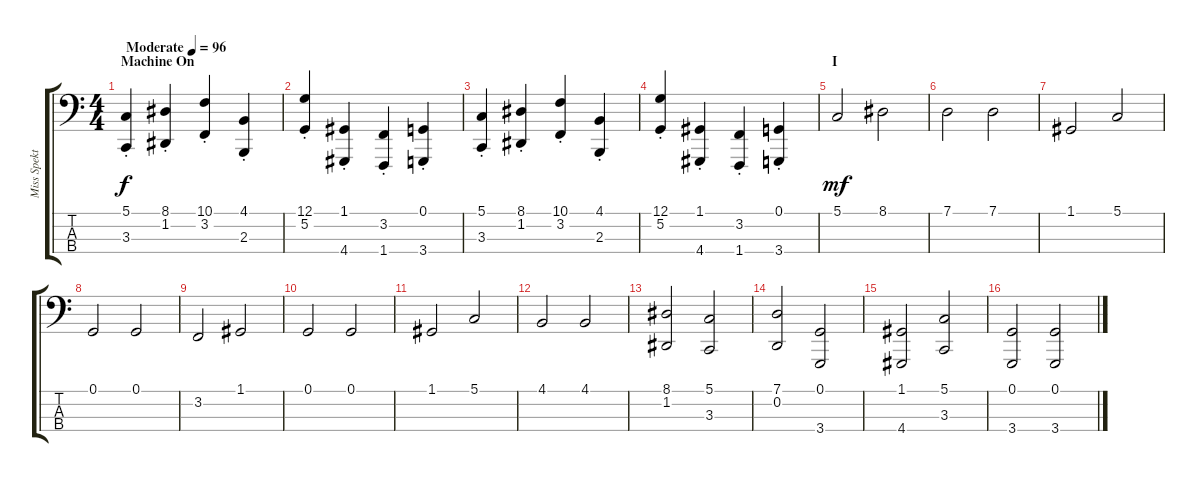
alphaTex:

\track ("Miss Spektor's Left" "Miss Spekt") {instrument acousticgrandpiano}
\staff {score tabs}
\tuning (G2 D2 A1 E1) {hide}
\ts (4 4)
\section ("" "Machine On")
\tempo (96 "Moderate")
\clef f4
\ks c
(5.1{st} 3.3{st}).4{dy f instrument acousticgrandpiano} (8.1{st} 1.2{st}).4 (10.1{st} 3.2{st}).4 (4.1{st} 2.3{st}).4 |
(12.1{st} 5.2{st}).4 (1.1{st} 4.4{st}).4 (3.2{st} 1.4{st}).4 (0.1{st} 3.4{st}).4 |
(5.1{st} 3.3{st}).4 (8.1{st} 1.2{st}).4 (10.1{st} 3.2{st}).4 (4.1{st} 2.3{st}).4 |
(12.1{st} 5.2{st}).4 (1.1{st} 4.4{st}).4 (3.2{st} 1.4{st}).4 (0.1{st} 3.4{st}).4 |
\section ("" "I")
5.1.2{dy mf} 8.1.2 |
7.1.2 7.1.2 |
1.1.2 5.1.2 |
0.1.2 0.1.2 |
3.2.2 1.1.2 |
0.1.2 0.1.2 |
1.1.2 5.1.2 |
4.1.2 4.1.2 |
(8.1 1.2).2 (5.1 3.3).2 |
(7.1 0.2).2 (0.1 3.4).2 |
(1.1 4.4).2 (5.1 3.3).2 |
(0.1 3.4).2 (0.1 3.4).2
